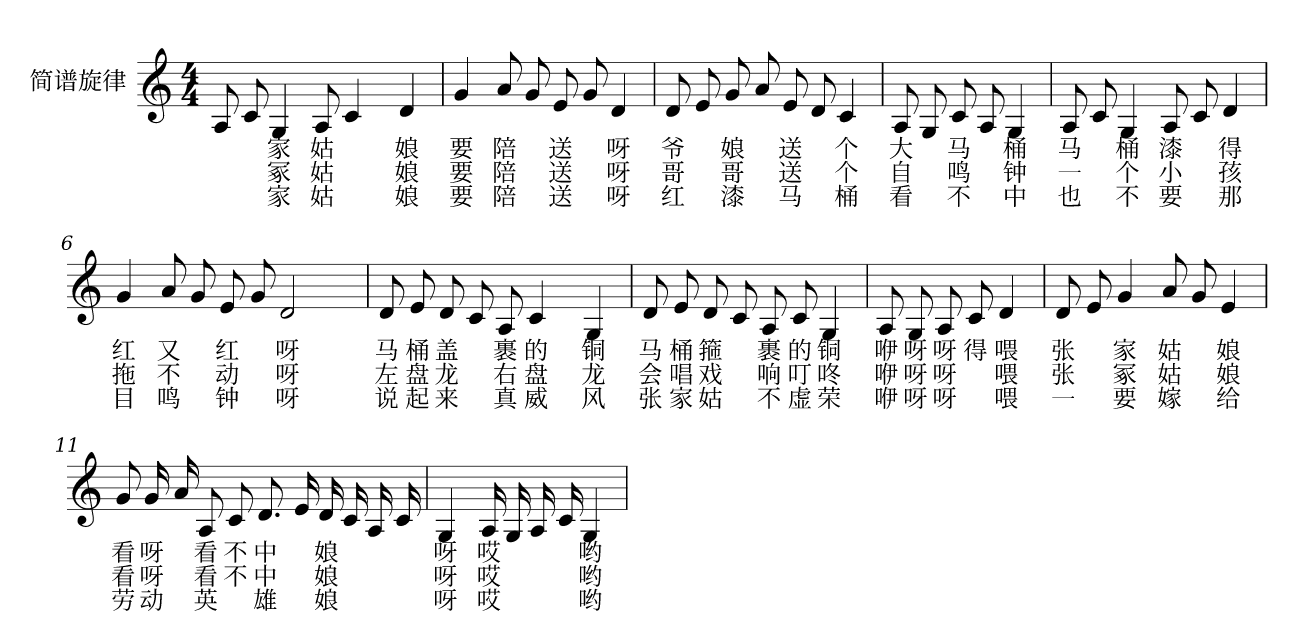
**kern	**text	**text	**text
*part1	*part1	*part1	*part1
*staff1	*staff1	*staff1	*staff1
*I"简谱旋律	*	*	*
*k[]	*	*	*
*M4/4	*	*	*
=1	=1	=1	=1
8A	.	.	.
8c	.	.	.
4G	家	冢	家
8A	姑	姑	姑
!LO:N:vis=4	!	!	!
4.c	.	.	.
4d	娘	娘	娘
=2	=2	=2	=2
4g	要	要	要
8a	陪	陪	陪
8g	.	.	.
8e	送	送	送
8g	.	.	.
4d	呀	呀	呀
=3	=3	=3	=3
8d	爷	哥	红
8e	.	.	.
8g	娘	哥	漆
8a	.	.	.
8e	送	送	马
8d	.	.	.
4c	个	个	桶
=4	=4	=4	=4
8A	大	自	看
8G	.	.	.
8c	马	鸣	不
8A	.	.	.
4G	桶	钟	中
=5	=5	=5	=5
8A	马	一	也
8c	.	.	.
4G	桶	个	不
8A	漆	小	要
8c	.	.	.
4d	得	孩	那
=6	=6	=6	=6
4g	红	拖	目
8a	又	不	鸣
8g	.	.	.
8e	红	动	钟
8g	.	.	.
!LO:N:vis=2	!	!	!
2.d	呀	呀	呀
=7	=7	=7	=7
8d	马	左	说
8e	桶	盘	起
8d	盖	龙	来
8c	.	.	.
8A	裹	右	真
!LO:N:vis=4	!	!	!
4.c	的	盘	威
4G	铜	龙	风
=8	=8	=8	=8
8d	马	会	张
8e	桶	唱	家
8d	箍	戏	姑
8c	.	.	.
8A	裹	响	不
8c	的	叮	虚
4G	铜	咚	荣
=9	=9	=9	=9
8A	咿	咿	咿
8G	呀	呀	呀
8A	呀	呀	呀
8c	得	.	.
4d	喂	喂	喂
=10	=10	=10	=10
8d	张	张	一
8e	.	.	.
4g	家	冢	要
8a	姑	姑	嫁
8g	.	.	.
4e	娘	娘	给
=11	=11	=11	=11
8g	看	看	劳
16g	呀	呀	动
16a	.	.	.
8A	看	看	英
8c	不	不	.
8.d	中	中	雄
16e	.	.	.
16d	娘	娘	娘
16c	.	.	.
16A	.	.	.
16c	.	.	.
=12	=12	=12	=12
4G	呀	呀	呀
16A	哎	哎	哎
16G	.	.	.
16A	.	.	.
16c	.	.	.
4G	哟	哟	哟
=	=	=	=
*-	*-	*-	*-
